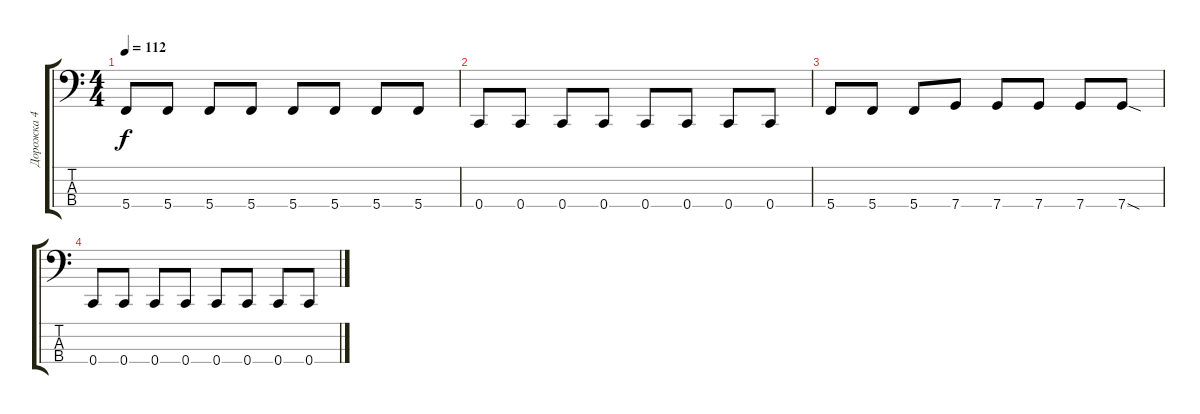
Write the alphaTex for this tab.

\track ("Дорожка 4" "Дорожка 4") {instrument electricbassfinger}
\staff {score tabs}
\tuning (G2 D2 A1 C1) {hide}
\ts (4 4)
\tempo 112
\clef f4
\ks c
5.4.8{dy f} 5.4.8 5.4.8 5.4.8 5.4.8 5.4.8 5.4.8 5.4.8 |
0.4.8 0.4.8 0.4.8 0.4.8 0.4.8 0.4.8 0.4.8 0.4.8 |
5.4.8 5.4.8 5.4.8 7.4.8 7.4.8 7.4.8 7.4.8 7.4{sod}.8 |
0.4.8 0.4.8 0.4.8 0.4.8 0.4.8 0.4.8 0.4.8 0.4.8
